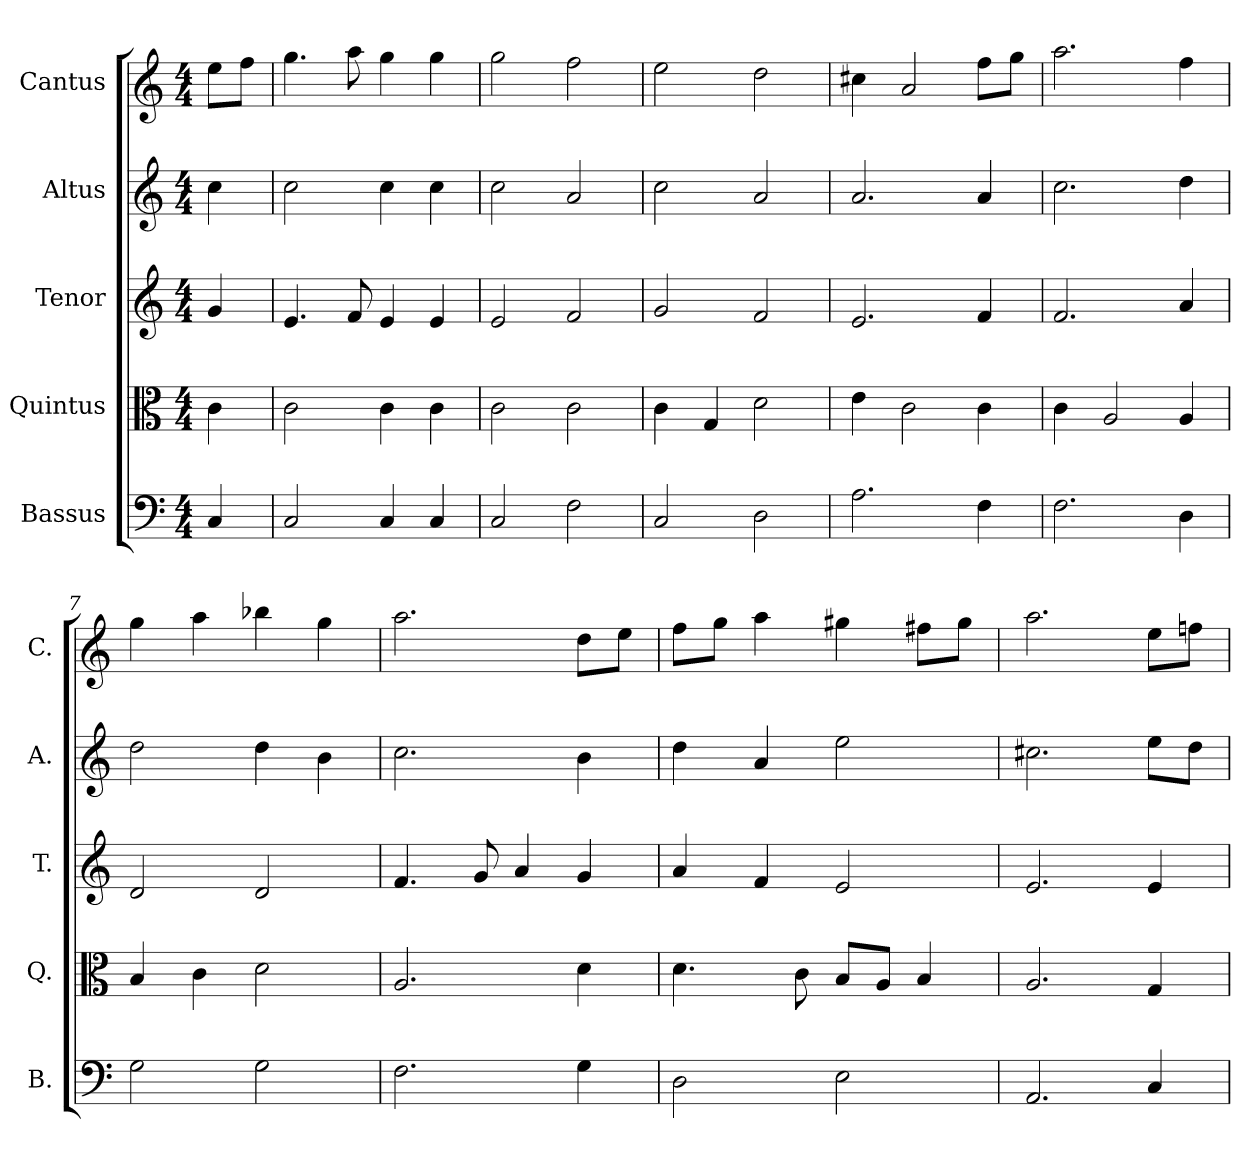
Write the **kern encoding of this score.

**kern	**kern	**kern	**kern	**kern
*part5	*part4	*part3	*part2	*part1
*staff5	*staff4	*staff3	*staff2	*staff1
*I"Bassus	*I"Quintus	*I"Tenor	*I"Altus	*I"Cantus
*I'B.	*I'Q.	*I'T.	*I'A.	*I'C.
*clefF4	*clefC3	*clefG2	*clefG2	*clefG2
*k[]	*k[]	*k[]	*k[]	*k[]
*M4/4	*M4/4	*M4/4	*M4/4	*M4/4
=1	=1	=1	=1	=1
4C/	4c\	4g/	4cc\	8ee\L
.	.	.	.	8ff\J
=2	=2	=2	=2	=2
2C/	2c\	4.e/	2cc\	4.gg\
.	.	8f/	.	8aa\
4C/	4c\	4e/	4cc\	4gg\
4C/	4c\	4e/	4cc\	4gg\
=3	=3	=3	=3	=3
2C/	2c\	2e/	2cc\	2gg\
2F\	2c\	2f/	2a/	2ff\
=4	=4	=4	=4	=4
2C/	4c\	2g/	2cc\	2ee\
.	4G/	.	.	.
2D\	2d\	2f/	2a/	2dd\
=5	=5	=5	=5	=5
2.A\	4e\	2.e/	2.a/	4cc#X\
.	2c\	.	.	2a/
4F\	4c\	4f/	4a/	8ff\L
.	.	.	.	8gg\J
=6	=6	=6	=6	=6
2.F\	4c\	2.f/	2.cc\	2.aa\
.	2A/	.	.	.
4D\	4A/	4a/	4dd\	4ff\
!!LO:LB:g=z
=7	=7	=7	=7	=7
2G\	4B/	2d/	2dd\	4gg\
.	4c\	.	.	4aa\
2G\	2d\	2d/	4dd\	4bb-X\
.	.	.	4b\	4gg\
=8	=8	=8	=8	=8
2.F\	2.A/	4.f/	2.cc\	2.aa\
.	.	8g/	.	.
.	.	4a/	.	.
4G\	4d\	4g/	4b\	8dd\L
.	.	.	.	8ee\J
=9	=9	=9	=9	=9
2D\	4.d\	4a/	4dd\	8ff\L
.	.	.	.	8gg\J
.	.	4f/	4a/	4aa\
.	8c\	.	.	.
2E\	8B/L	2e/	2ee\	4gg#X\
.	8A/J	.	.	.
.	4B/	.	.	8ff#X\L
.	.	.	.	8gg#\J
=10	=10	=10	=10	=10
2.AA/	2.A/	2.e/	2.cc#X\	2.aa\
4C/	4G/	4e/	8ee\L	8ee\L
.	.	.	8dd\J	8ffn\J
=	=	=	=	=
*-	*-	*-	*-	*-
